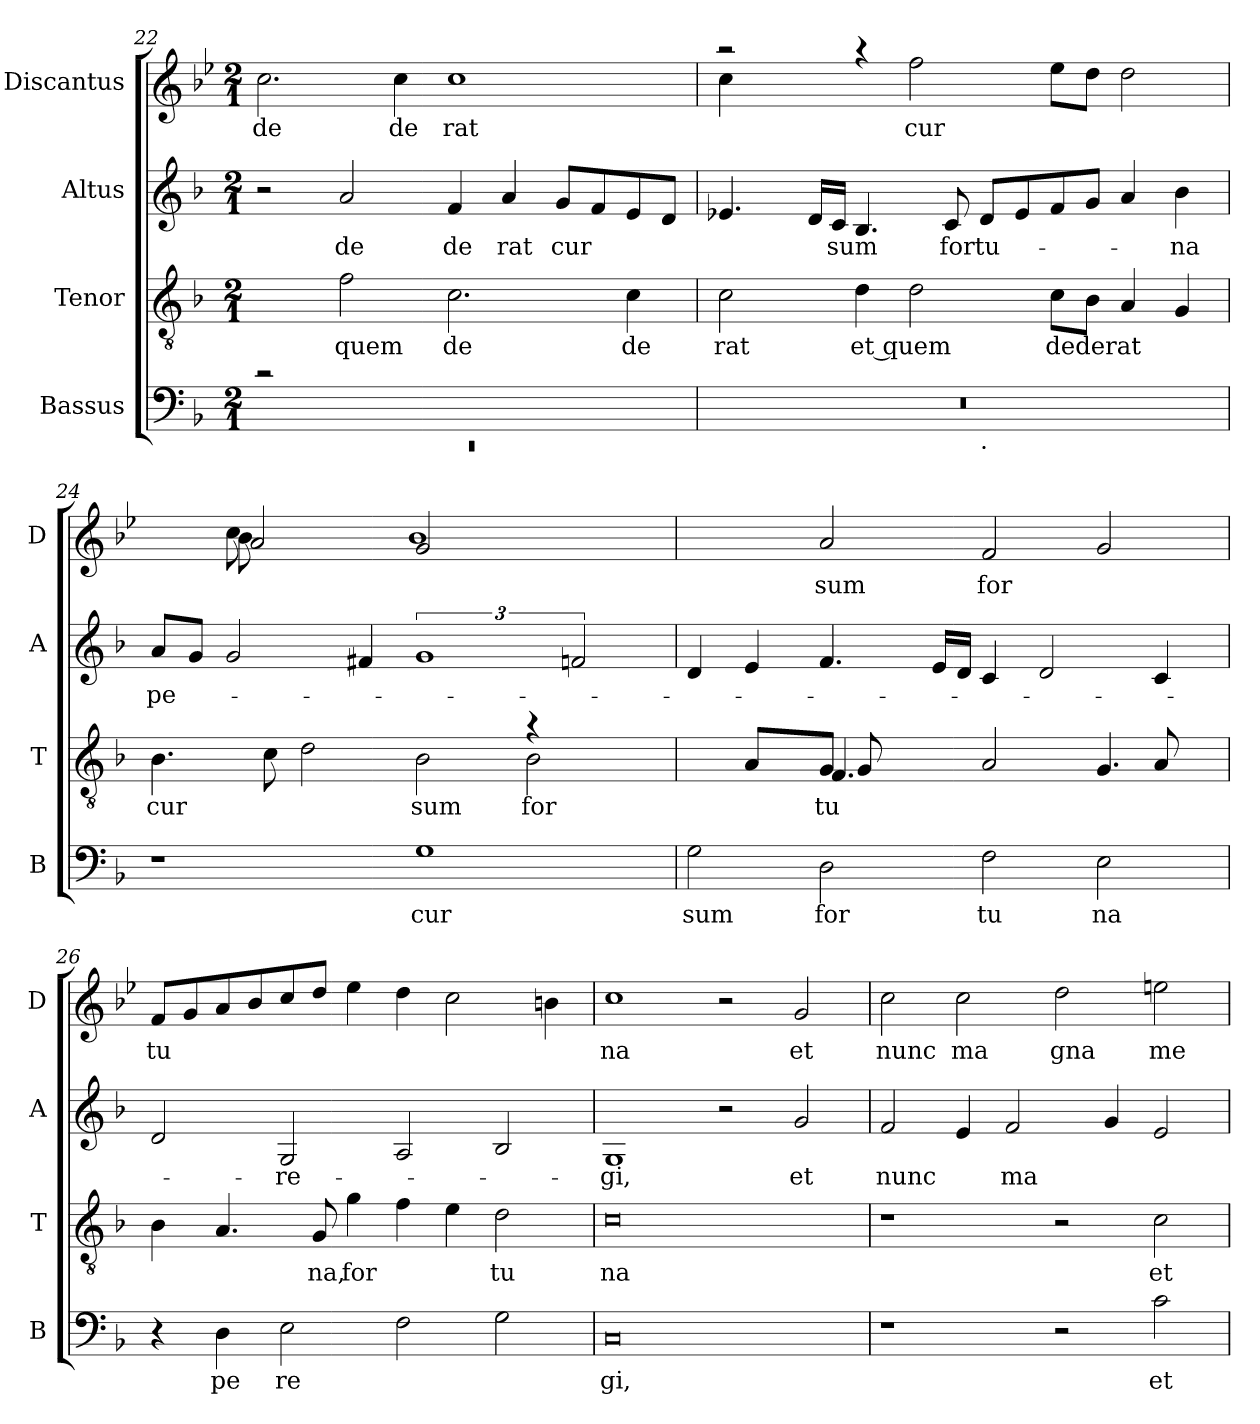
**kern	**text	**kern	**text	**kern	**text	**kern	**text
*part4	*part4	*part3	*part3	*part2	*part2	*part1	*part1
*staff4	*staff4	*staff3	*staff3	*staff2	*staff2	*staff1	*staff1
*I"Bassus	*	*I"Tenor	*	*I"Altus	*	*I"Discantus	*
*I'B	*	*I'T	*	*I'A	*	*I'D	*
*clefF4	*	*clefGv2	*	*clefG2	*	*clefG2	*
*ITrd-3c-5	*	*ITrd-3c-5	*	*ITrd-3c-5	*	*	*
*k[b-e-]	*	*k[b-e-]	*	*k[b-e-]	*	*k[b-e-]	*
*B-:	*	*B-:	*	*B-:	*	*B-:	*
*M2/1	*	*M2/1	*	*M2/1	*	*M2/1	*
=22	=22	=22	=22	=22	=22	=22	=22
*^	*	*	*	*	*	*	*
!	!LO:N:vis=1	!	!	!	!	!	!	!LO:LY:b
2rc	0rEE	.	2ryy	.	2r	.	2.cc\	de
!	!	!	!	!LO:LY:b	!	!LO:LY:b	!	!
1.ryy	.	.	2b-\	quem	2dd/	de	.	.
!	!	!	!	!	!	!	!	!LO:LY:b
.	.	.	.	.	.	.	4cc\	de
!	!	!	!	!LO:LY:b	!	!LO:LY:b	!	!LO:LY:b
.	.	.	2.f\	de	4b-/	de	1cc	rat
!	!	!	!	!	!	!LO:LY:b	!	!
.	.	.	.	.	4dd/	rat	.	.
!	!	!	!	!	!	!LO:LY:b	!	!
.	.	.	.	.	8cc/L	cur	.	.
.	.	.	.	.	8b-/	.	.	.
!	!	!	!	!LO:LY:b	!	!	!	!
.	.	.	4f\	de	8a/	.	.	.
.	.	.	.	.	8g/J	.	.	.
!!LO:PB:g=z
=23	=23	=23	=23	=23	=23	=23	=23	=23
!	!	!	!	!LO:LY:b	!	!	!	!
*	*	*	*	*	*	*	*^	*
0r	1ryy	.	2f\	rat	4.a-X/	.	2raa	4cc\	.
.	.	.	.	.	.	.	.	1..ryy	.
.	.	.	.	.	16g/LL	.	.	.	.
!	!	!	!	!	!	!LO:LY:b	!	!	!
.	.	.	.	.	16f/JJ	sum	.	.	.
!	!	!	!	!LO:LY:b	!	!	!	!	!
.	.	.	4g\	et quem	4.e-/	.	4raa	.	.
!	!	!	!	!	!	!	!	!	!LO:LY:b
.	.	.	2g\	.	.	.	2ff\	.	cur
!	!	!	!	!	!	!LO:LY:b	!	!	!
.	.	.	.	.	8f/	fortu-	.	.	.
!	!LO:TX:b:t=.	!	!	!	!	!	!	!	!
.	1ryy	.	.	.	8g/L	.	.	.	.
.	.	.	.	.	8a-/	.	.	.	.
!	!	!	!	!LO:LY:b	!	!	!	!	!
.	.	.	8f\L	dederat	8b-/	.	8ee-\L	.	.
.	.	.	8e-\J	.	8cc/J	.	8dd\J	.	.
.	.	.	4d/	.	4dd/	.	2dd\	.	.
!	!	!	!	!	!	!LO:LY:b	!	!	!
.	.	.	4c/	.	4ee-\	-na	.	.	.
*	*	*	*	*	*	*	*v	*v	*
=24	=24	=24	=24	=24	=24	=24	=24	=24
!	!	!	!	!LO:LY:b	!	!LO:LY:b	!	!
*	*	*	*^	*	*	*	*^	*
*	*	*	*	*	*	*	*	*	*^	*
*v	*v	*	*	*	*	*	*	*	*	*^	*
1r	.	4.e-\	1.ryy	cur	8dd/L	pe-	4ryy	4ryy	4ryy	1ryy	.
.	.	.	.	.	8cc/J	.	.	.	.	.	.
.	.	.	.	.	2cc/	.	8cc\	8b-\	2a/	.	.
.	.	8f\	.	.	.	.	1ryy	1ryy	.	.	.
.	.	2g\	.	.	.	.	.	.	.	.	.
.	.	.	.	.	4b/	.	.	.	4ryy	.	.
!	!LO:LY:b	!	!	!LO:LY:b	!	!	!	!	!	!	!
1c	cur	2e-\	.	sum	3%2cc	.	.	.	2g/	1b-	.
.	.	.	.	.	.	.	2ryy	2ryy	.	.	.
!	!	!	!	!LO:LY:b	!	!	!	!	!	!	!
.	.	4ra	2e-\	for	.	.	.	.	2ryy	.	.
.	.	.	.	.	3b-/	.	.	.	.	.	.
.	.	4ryy	.	.	.	.	.	.	.	.	.
.	.	.	.	.	.	.	8ryy	8ryy	.	.	.
*	*	*v	*v	*	*	*	*	*v	*v	*v	*
=25	=25	=25	=25	=25	=25	=25	=25	=25
!	!LO:LY:b	!	!	!	!	!	!	!
*	*	*^	*	*	*	*	*	*
*	*	*	*^	*	*	*	*v	*v	*
2c\	sum	4ryy	2ryy	1..ryy	.	4g/	.	2ryy	.
.	.	8d/L	.	.	.	4a/	.	.	.
.	.	8ryy	.	.	.	.	.	.	.
!	!LO:LY:b	!	!	!	!LO:LY:b	!	!	!	!LO:LY:b
2G\	for	8c/J	4.B-/	.	tu	4.b-/	.	2a/	sum
.	.	8c/	.	.	.	.	.	.	.
.	.	4ryy	.	.	.	.	.	.	.
.	.	.	8ryy	.	.	16a/LL	.	.	.
.	.	.	.	.	.	16g/JJ	.	.	.
!	!LO:LY:b	!	!	!	!	!	!	!	!LO:LY:b
2B-\	tu	2d/	1ryy	.	.	4f/	.	2f/	for
.	.	.	.	.	.	2g/	.	.	.
!	!LO:LY:b	!	!	!	!	!	!	!	!
2A\	na	4.c/	.	.	.	.	.	2g/	.
.	.	.	.	8d/	.	4f/	.	.	.
.	.	8ryy	.	8ryy	.	.	.	.	.
=26	=26	=26	=26	=26	=26	=26	=26	=26	=26
!	!	!	!	!	!	!	!	!	!LO:LY:b
*	*	*v	*v	*v	*	*	*	*	*
4r	.	4e-\	.	2g/	.	8f/L	tu
.	.	.	.	.	.	8g/	.
!	!LO:LY:b	!	!	!	!	!	!
4G\	pe	4.d/	.	.	.	8a/	.
.	.	.	.	.	.	8b-/	.
!	!LO:LY:b	!	!	!	!LO:LY:b	!	!
2A\	re	.	.	2c/	-re-	8cc/	.
!	!	!	!LO:LY:b	!	!	!	!
.	.	8c/	na,	.	.	8dd/J	.
!	!	!	!LO:LY:b	!	!	!	!
.	.	4cc\	for	.	.	4ee-\	.
2B-\	.	4b-\	.	2d/	.	4dd\	.
.	.	4a\	.	.	.	2cc\	.
!	!	!	!LO:LY:b	!	!	!	!
2c\	.	2g\	tu	2e-/	.	.	.
.	.	.	.	.	.	4b\	.
!!LO:LB:g=z
=27	=27	=27	=27	=27	=27	=27	=27
!	!LO:LY:b	!	!LO:LY:b	!	!LO:LY:b	!	!LO:LY:b
0F	gi,	0f	na	1c	-gi,	1cc	na
.	.	.	.	2r	.	2r	.
!	!	!	!	!	!LO:LY:b	!	!LO:LY:b
.	.	.	.	2cc/	et	2g/	et
=28	=28	=28	=28	=28	=28	=28	=28
!	!	!	!	!	!LO:LY:b	!	!LO:LY:b
1r	.	1r	.	2b-/	nunc	2cc\	nunc
!	!	!	!	!	!	!	!LO:LY:b
.	.	.	.	4a/	.	2cc\	ma
!	!	!	!	!	!LO:LY:b	!	!
.	.	.	.	2b-/	ma	.	.
!	!	!	!	!	!	!	!LO:LY:b
2r	.	2r	.	.	.	2dd\	gna
.	.	.	.	4cc/	.	.	.
!	!LO:LY:b	!	!LO:LY:b	!	!	!	!LO:LY:b
2f\	et	2f\	et	2a/	.	2ee\	me
=	=	=	=	=	=	=	=
*-	*-	*-	*-	*-	*-	*-	*-
